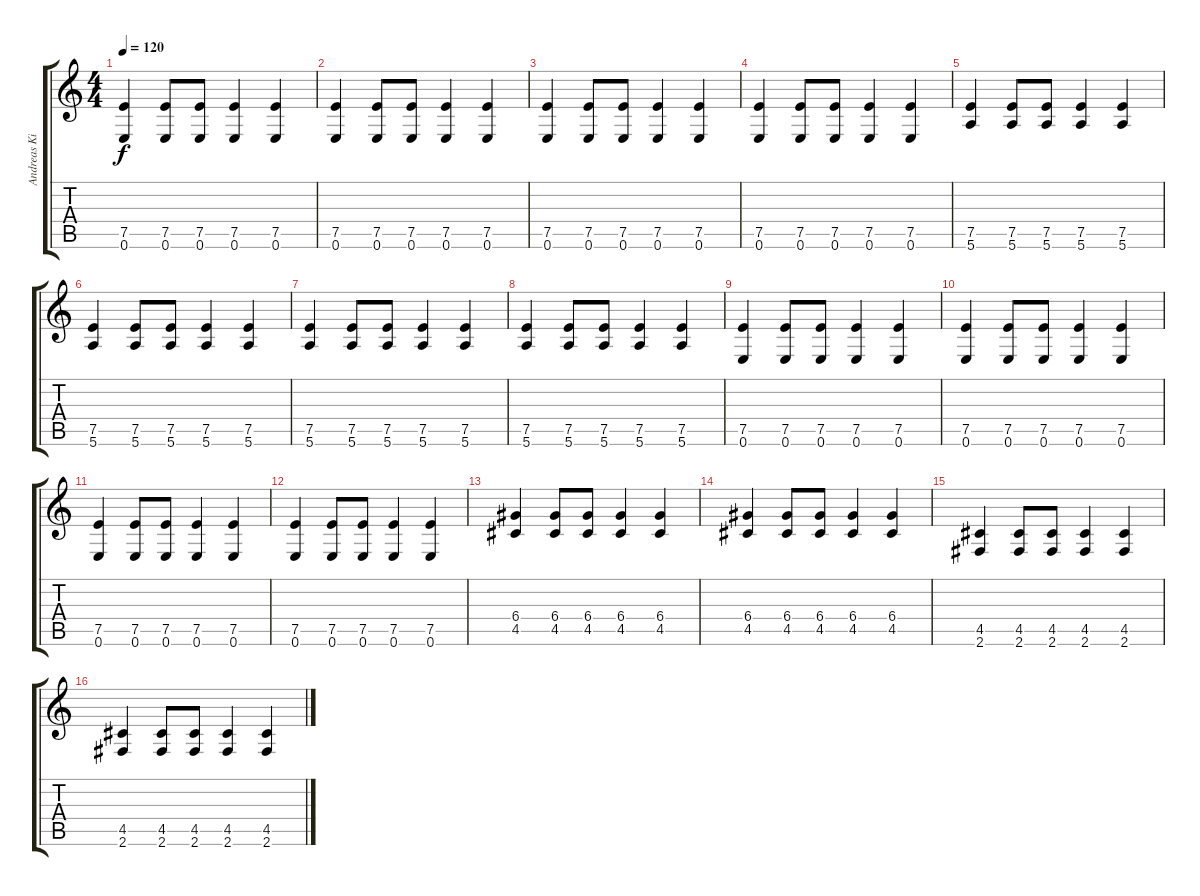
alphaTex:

\track ("Andreas Kisser" "Andreas Ki") {instrument distortionguitar}
\staff {score tabs}
\tuning (E4 B3 G3 D3 A2 E2) {hide}
\ts (4 4)
\tempo 120
\clef g2
\ks c
(7.5 0.6).4{dy f} (7.5 0.6).8 (7.5 0.6).8 (7.5 0.6).4 (7.5 0.6).4 |
(7.5 0.6).4 (7.5 0.6).8 (7.5 0.6).8 (7.5 0.6).4 (7.5 0.6).4 |
(7.5 0.6).4 (7.5 0.6).8 (7.5 0.6).8 (7.5 0.6).4 (7.5 0.6).4 |
(7.5 0.6).4 (7.5 0.6).8 (7.5 0.6).8 (7.5 0.6).4 (7.5 0.6).4 |
(7.5 5.6).4 (7.5 5.6).8 (7.5 5.6).8 (7.5 5.6).4 (7.5 5.6).4 |
(7.5 5.6).4 (7.5 5.6).8 (7.5 5.6).8 (7.5 5.6).4 (7.5 5.6).4 |
(7.5 5.6).4 (7.5 5.6).8 (7.5 5.6).8 (7.5 5.6).4 (7.5 5.6).4 |
(7.5 5.6).4 (7.5 5.6).8 (7.5 5.6).8 (7.5 5.6).4 (7.5 5.6).4 |
(7.5 0.6).4 (7.5 0.6).8 (7.5 0.6).8 (7.5 0.6).4 (7.5 0.6).4 |
(7.5 0.6).4 (7.5 0.6).8 (7.5 0.6).8 (7.5 0.6).4 (7.5 0.6).4 |
(7.5 0.6).4 (7.5 0.6).8 (7.5 0.6).8 (7.5 0.6).4 (7.5 0.6).4 |
(7.5 0.6).4 (7.5 0.6).8 (7.5 0.6).8 (7.5 0.6).4 (7.5 0.6).4 |
(6.4 4.5).4 (6.4 4.5).8 (6.4 4.5).8 (6.4 4.5).4 (6.4 4.5).4 |
(6.4 4.5).4 (6.4 4.5).8 (6.4 4.5).8 (6.4 4.5).4 (6.4 4.5).4 |
(4.5 2.6).4 (4.5 2.6).8 (4.5 2.6).8 (4.5 2.6).4 (4.5 2.6).4 |
(4.5 2.6).4 (4.5 2.6).8 (4.5 2.6).8 (4.5 2.6).4 (4.5 2.6).4
